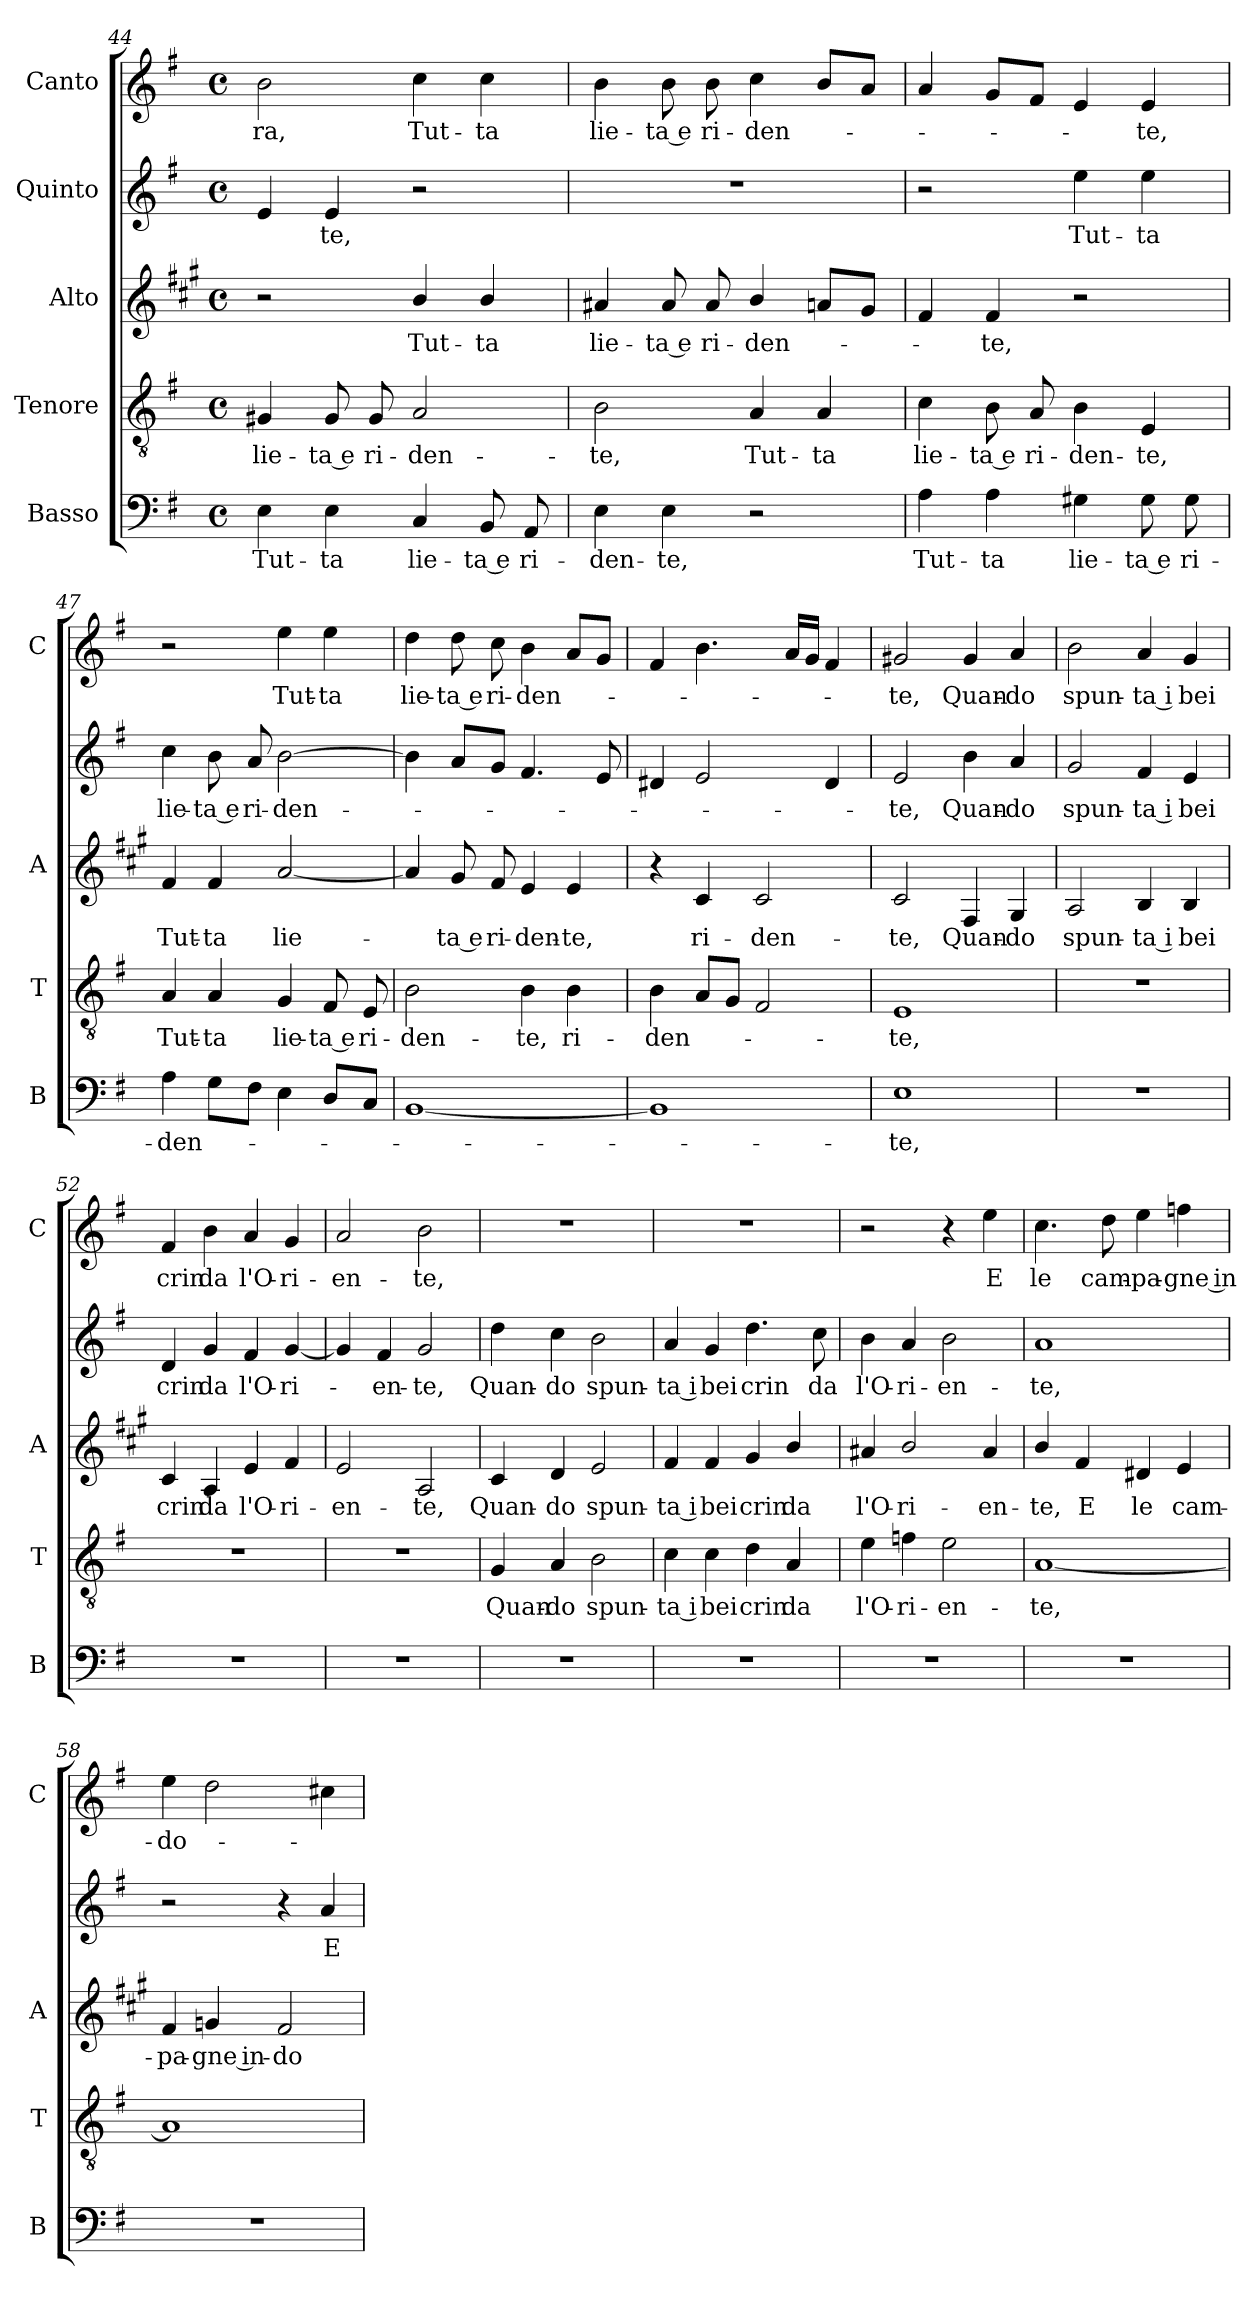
**kern	**text	**kern	**text	**kern	**text	**kern	**text	**kern	**text
*part5	*part5	*part4	*part4	*part3	*part3	*part2	*part2	*part1	*part1
*staff5	*staff5	*staff4	*staff4	*staff3	*staff3	*staff2	*staff2	*staff1	*staff1
*I"Basso	*	*I"Tenore	*	*I"Alto	*	*I"Quinto	*	*I"Canto	*
*I'B	*	*I'T	*	*I'A	*	*	*	*I'C	*
*clefF4	*	*clefGv2	*	*clefG2	*	*clefG2	*	*clefG2	*
*	*	*	*	*ITrd1c2	*	*	*	*	*
*k[f#]	*	*k[f#]	*	*k[f#]	*	*k[f#]	*	*k[f#]	*
*G:	*	*G:	*	*G:	*	*G:	*	*G:	*
*M4/4	*	*M4/4	*	*M4/4	*	*M4/4	*	*M4/4	*
*met(c)	*	*met(c)	*	*met(c)	*	*met(c)	*	*met(c)	*
=44	=44	=44	=44	=44	=44	=44	=44	=44	=44
!	!LO:LY:b	!	!LO:LY:b	!	!	!	!	!	!LO:LY:b
4E\	Tut-	4G#X/	lie-	2r	.	4e/	.	2b\	-ra,
!	!LO:LY:b	!	!LO:LY:b	!	!	!	!LO:LY:b	!	!
4E\	-ta	8G#/	-ta e	.	.	4e/	-te,	.	.
!	!	!	!LO:LY:b	!	!	!	!	!	!
.	.	8G#/	ri-	.	.	.	.	.	.
!	!LO:LY:b	!	!LO:LY:b	!	!LO:LY:b	!	!	!	!LO:LY:b
4C/	lie-	2A/	-den-	4a/	Tut-	2r	.	4cc\	Tut-
!	!LO:LY:b	!	!	!	!LO:LY:b	!	!	!	!LO:LY:b
8BB/	-ta e	.	.	4a/	-ta	.	.	4cc\	-ta
!	!LO:LY:b	!	!	!	!	!	!	!	!
8AA/	ri-	.	.	.	.	.	.	.	.
=45	=45	=45	=45	=45	=45	=45	=45	=45	=45
!	!LO:LY:b	!	!LO:LY:b	!	!LO:LY:b	!	!	!	!LO:LY:b
4E\	-den-	2B\	-te,	4g#X/	lie-	1r	.	4b\	lie-
!	!LO:LY:b	!	!	!	!LO:LY:b	!	!	!	!LO:LY:b
4E\	-te,	.	.	8g#/	-ta e	.	.	8b\	-ta e
!	!	!	!	!	!LO:LY:b	!	!	!	!LO:LY:b
.	.	.	.	8g#/	ri-	.	.	8b\	ri-
!	!	!	!LO:LY:b	!	!LO:LY:b	!	!	!	!LO:LY:b
2r	.	4A/	Tut-	4a/	-den-	.	.	4cc\	-den-
!	!	!	!LO:LY:b	!	!	!	!	!	!
.	.	4A/	-ta	8gn/L	.	.	.	8b/L	.
.	.	.	.	8f#/J	.	.	.	8a/J	.
=46	=46	=46	=46	=46	=46	=46	=46	=46	=46
!	!LO:LY:b	!	!LO:LY:b	!	!	!	!	!	!
4A\	Tut-	4c\	lie-	4e/	.	2r	.	4a/	.
!	!LO:LY:b	!	!LO:LY:b	!	!LO:LY:b	!	!	!	!
4A\	-ta	8B\	-ta e	4e/	-te,	.	.	8g/L	.
!	!	!	!LO:LY:b	!	!	!	!	!	!
.	.	8A/	ri-	.	.	.	.	8f#/J	.
!	!LO:LY:b	!	!LO:LY:b	!	!	!	!LO:LY:b	!	!
4G#X\	lie-	4B\	-den-	2r	.	4ee\	Tut-	4e/	.
!	!LO:LY:b	!	!LO:LY:b	!	!	!	!LO:LY:b	!	!LO:LY:b
8G#\	-ta e	4E/	-te,	.	.	4ee\	-ta	4e/	-te,
!	!LO:LY:b	!	!	!	!	!	!	!	!
8G#\	ri-	.	.	.	.	.	.	.	.
!!LO:LB:g=z
=47	=47	=47	=47	=47	=47	=47	=47	=47	=47
!	!LO:LY:b	!	!LO:LY:b	!	!LO:LY:b	!	!LO:LY:b	!	!
4A\	-den-	4A/	Tut-	4e/	Tut-	4cc\	lie-	2r	.
!	!	!	!LO:LY:b	!	!LO:LY:b	!	!LO:LY:b	!	!
8G\L	.	4A/	-ta	4e/	-ta	8b\	-ta e	.	.
!	!	!	!	!	!	!	!LO:LY:b	!	!
8F#\J	.	.	.	.	.	8a/	ri-	.	.
!	!	!	!LO:LY:b	!	!LO:LY:b	!	!LO:LY:b	!	!LO:LY:b
4E\	.	4G/	lie-	[2g/	lie-	[2b\	-den-	4ee\	Tut-
!	!	!	!LO:LY:b	!	!	!	!	!	!LO:LY:b
8D/L	.	8F#/	-ta e	.	.	.	.	4ee\	-ta
!	!	!	!LO:LY:b	!	!	!	!	!	!
8C/J	.	8E/	ri-	.	.	.	.	.	.
=48	=48	=48	=48	=48	=48	=48	=48	=48	=48
!	!	!	!LO:LY:b	!	!	!	!	!	!LO:LY:b
[1BB	.	2B\	-den-	4g/]	.	4b\]	.	4dd\	lie-
!	!	!	!	!	!LO:LY:b	!	!	!	!LO:LY:b
.	.	.	.	8f#/	-ta e	8a/L	.	8dd\	-ta e
!	!	!	!	!	!LO:LY:b	!	!	!	!LO:LY:b
.	.	.	.	8e/	ri-	8g/J	.	8cc\	ri-
!	!	!	!LO:LY:b	!	!LO:LY:b	!	!	!	!LO:LY:b
.	.	4B\	-te,	4d/	-den-	4.f#/	.	4b\	-den-
!	!	!	!LO:LY:b	!	!LO:LY:b	!	!	!	!
.	.	4B\	ri-	4d/	-te,	.	.	8a/L	.
.	.	.	.	.	.	8e/	.	8g/J	.
=49	=49	=49	=49	=49	=49	=49	=49	=49	=49
!	!	!	!LO:LY:b	!	!	!	!	!	!
1BB]	.	4B\	-den-	4r	.	4d#X/	.	4f#/	.
!	!	!	!	!	!LO:LY:b	!	!	!	!
.	.	8A/L	.	4B/	ri-	2e/	.	4.b\	.
.	.	8G/J	.	.	.	.	.	.	.
!	!	!	!	!	!LO:LY:b	!	!	!	!
.	.	2F#/	.	2B/	-den-	.	.	.	.
.	.	.	.	.	.	.	.	16a/LL	.
.	.	.	.	.	.	.	.	16g/JJ	.
.	.	.	.	.	.	4d#/	.	4f#/	.
=50	=50	=50	=50	=50	=50	=50	=50	=50	=50
!	!LO:LY:b	!	!LO:LY:b	!	!LO:LY:b	!	!LO:LY:b	!	!LO:LY:b
1E	-te,	1E	-te,	2B/	-te,	2e/	-te,	2g#X/	-te,
!	!	!	!	!	!LO:LY:b	!	!LO:LY:b	!	!LO:LY:b
.	.	.	.	4E/	Quan-	4b\	Quan-	4g#/	Quan-
!	!	!	!	!	!LO:LY:b	!	!LO:LY:b	!	!LO:LY:b
.	.	.	.	4F#/	-do	4a/	-do	4a/	-do
=51	=51	=51	=51	=51	=51	=51	=51	=51	=51
!	!	!	!	!	!LO:LY:b	!	!LO:LY:b	!	!LO:LY:b
1r	.	1r	.	2G/	spun-	2g/	spun-	2b\	spun-
!	!	!	!	!	!LO:LY:b	!	!LO:LY:b	!	!LO:LY:b
.	.	.	.	4A/	-ta i	4f#/	-ta i	4a/	-ta i
!	!	!	!	!	!LO:LY:b	!	!LO:LY:b	!	!LO:LY:b
.	.	.	.	4A/	bei	4e/	bei	4g/	bei
=52	=52	=52	=52	=52	=52	=52	=52	=52	=52
!	!	!	!	!	!LO:LY:b	!	!LO:LY:b	!	!LO:LY:b
1r	.	1r	.	4B/	crin	4d/	crin	4f#/	crin
!	!	!	!	!	!LO:LY:b	!	!LO:LY:b	!	!LO:LY:b
.	.	.	.	4G/	da	4g/	da	4b\	da
!	!	!	!	!	!LO:LY:b	!	!LO:LY:b	!	!LO:LY:b
.	.	.	.	4d/	l'O-	4f#/	l'O-	4a/	l'O-
!	!	!	!	!	!LO:LY:b	!	!LO:LY:b	!	!LO:LY:b
.	.	.	.	4e/	-ri-	[4g/	-ri-	4g/	-ri-
=53	=53	=53	=53	=53	=53	=53	=53	=53	=53
!	!	!	!	!	!LO:LY:b	!	!	!	!LO:LY:b
1r	.	1r	.	2d/	-en-	4g/]	.	2a/	-en-
!	!	!	!	!	!	!	!LO:LY:b	!	!
.	.	.	.	.	.	4f#/	-en-	.	.
!	!	!	!	!	!LO:LY:b	!	!LO:LY:b	!	!LO:LY:b
.	.	.	.	2G/	-te,	2g/	-te,	2b\	-te,
!!LO:LB:g=z
=54	=54	=54	=54	=54	=54	=54	=54	=54	=54
!	!	!	!LO:LY:b	!	!LO:LY:b	!	!LO:LY:b	!	!
1r	.	4G/	Quan-	4B/	Quan-	4dd\	Quan-	1r	.
!	!	!	!LO:LY:b	!	!LO:LY:b	!	!LO:LY:b	!	!
.	.	4A/	-do	4c/	-do	4cc\	-do	.	.
!	!	!	!LO:LY:b	!	!LO:LY:b	!	!LO:LY:b	!	!
.	.	2B\	spun-	2d/	spun-	2b\	spun-	.	.
=55	=55	=55	=55	=55	=55	=55	=55	=55	=55
!	!	!	!LO:LY:b	!	!LO:LY:b	!	!LO:LY:b	!	!
1r	.	4c\	-ta i	4e/	-ta i	4a/	-ta i	1r	.
!	!	!	!LO:LY:b	!	!LO:LY:b	!	!LO:LY:b	!	!
.	.	4c\	bei	4e/	bei	4g/	bei	.	.
!	!	!	!LO:LY:b	!	!LO:LY:b	!	!LO:LY:b	!	!
.	.	4d\	crin	4f#/	crin	4.dd\	crin	.	.
!	!	!	!LO:LY:b	!	!LO:LY:b	!	!	!	!
.	.	4A/	da	4a/	da	.	.	.	.
!	!	!	!	!	!	!	!LO:LY:b	!	!
.	.	.	.	.	.	8cc\	da	.	.
=56	=56	=56	=56	=56	=56	=56	=56	=56	=56
!	!	!	!LO:LY:b	!	!LO:LY:b	!	!LO:LY:b	!	!
1r	.	4e\	l'O-	4g#X/	l'O-	4b\	l'O-	2r	.
!	!	!	!LO:LY:b	!	!LO:LY:b	!	!LO:LY:b	!	!
.	.	4fn\	-ri-	2a/	-ri-	4a/	-ri-	.	.
!	!	!	!LO:LY:b	!	!	!	!LO:LY:b	!	!
.	.	2e\	-en-	.	.	2b\	-en-	4r	.
!	!	!	!	!	!LO:LY:b	!	!	!	!LO:LY:b
.	.	.	.	4g#/	-en-	.	.	4ee\	E
=57	=57	=57	=57	=57	=57	=57	=57	=57	=57
!	!	!	!LO:LY:b	!	!LO:LY:b	!	!LO:LY:b	!	!LO:LY:b
1r	.	[1A	-te,	4a/	-te,	1a	-te,	4.cc\	le
!	!	!	!	!	!LO:LY:b	!	!	!	!
.	.	.	.	4e/	E	.	.	.	.
!	!	!	!	!	!	!	!	!	!LO:LY:b
.	.	.	.	.	.	.	.	8dd\	cam-
!	!	!	!	!	!LO:LY:b	!	!	!	!LO:LY:b
.	.	.	.	4c#X/	le	.	.	4ee\	-pa-
!	!	!	!	!	!LO:LY:b	!	!	!	!LO:LY:b
.	.	.	.	4d/	cam-	.	.	4ffn\	-gne in-
=58	=58	=58	=58	=58	=58	=58	=58	=58	=58
!	!	!	!	!	!LO:LY:b	!	!	!	!LO:LY:b
1r	.	1A]	.	4e/	-pa-	2r	.	4ee\	-do-
!	!	!	!	!	!LO:LY:b	!	!	!	!
.	.	.	.	4fn/	-gne in-	.	.	2dd\	.
!	!	!	!	!	!LO:LY:b	!	!	!	!
.	.	.	.	2e/	-do-	4r	.	.	.
!	!	!	!	!	!	!	!LO:LY:b	!	!
.	.	.	.	.	.	4a/	E	4cc#X\	.
=	=	=	=	=	=	=	=	=	=
*-	*-	*-	*-	*-	*-	*-	*-	*-	*-
